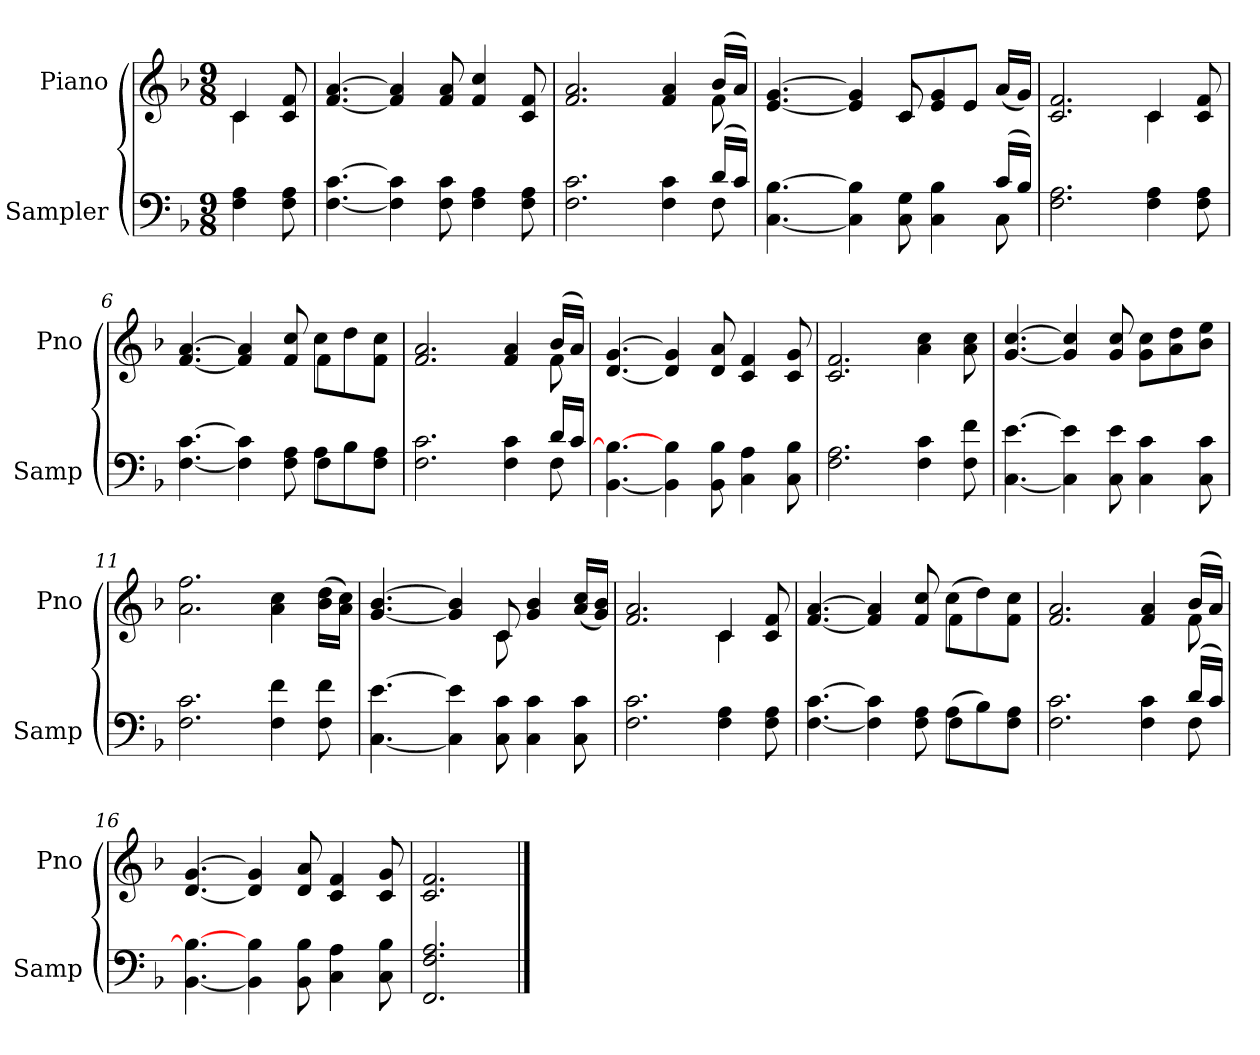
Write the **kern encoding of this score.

**kern	**kern
*part2	*part1
*staff2	*staff1
*I"Sampler	*I"Piano
*I'Samp	*I'Pno
*clefF4	*clefG2
*k[b-]	*k[b-]
*F:	*F:
*M9/8	*M9/8
=1	=1
*	*^
4F 4A	4c/	4c
8F 8A	8c 8f	8ryy
*	*v	*v
=2	=2
[4.F [4.c	[4.f [4.a
4F] 4c]	4f] 4a]
8F 8c	8f 8a
4F 4A	4f 4cc
8F 8A	8c 8f
=3	=3
*^	*^
2.F 2.c	1ryy	2.f 2.a	1ryy
4F 4c	.	4f 4a	.
(16d/LL	8F	(16b-/LL	8f
16c/JJ)	.	16a/JJ)	.
=4	=4	=4	=4
[4.C [4.B-	1ryy	[4.e [4.g	8ryy
*	*	*v	*v
4C] 4B-]	.	4e] 4g]
*	*	*^
8C 8G	.	8c/	8c/L
4C 4B-	.	4e 4g	8ryy
.	.	.	8e/J
(16c/LL	8C	(16a/LL	8ryy
16B-/JJ)	.	16g/JJ)	.
*v	*v	*	*
=5	=5	=5
2.F 2.A	2.c 2.f	2.ryy
4F 4A	4c/	4c
8F 8A	8c 8f	8ryy
=6	=6	=6
*^	*	*
[4.F [4.c	2.ryy	[4.f [4.a	2.ryy
4F] 4c]	.	4f] 4a]	.
8F 8A	.	8f 8cc	.
8A\L	4F	8cc\L	4f
8B-\	.	8dd\	.
8F\ 8A\J	8ryy	8f\ 8cc\J	8ryy
=7	=7	=7	=7
2.F 2.c	1ryy	2.f 2.a	1ryy
4F 4c	.	4f 4a	.
16d/LL	8F	(16b-/LL	8f
16c/JJ	.	16a/JJ)	.
*v	*v	*	*
*	*v	*v
=8	=8
[4.BB- 4.B-_	[4.d [4.g
4BB-] 4B-	4d] 4g]
8BB- 8B-	8d 8a
4C 4A	4c 4f
8C 8B-	8c 8g
=9	=9
2.F 2.A	2.c 2.f
4F 4c	4a 4cc
8F 8f	8a 8cc
=10	=10
[4.C [4.e	[4.g [4.cc
4C] 4e]	4g] 4cc]
8C 8e	8g 8cc
4C 4c	8g\ 8cc\L
.	8a\ 8dd\
8C 8c	8b-\ 8ee\J
=11	=11
2.F 2.c	2.a 2.ff
4F 4f	4a 4cc
8F 8f	(16b-\ 16dd\LL
.	16a\ 16cc\JJ)
=12	=12
*	*^
[4.C [4.e	[4.g [4.b-	8ryy
*	*v	*v
4C] 4e]	4g] 4b-]
*	*^
8C 8c	8c/	8c
4C 4c	4g 4b-	4.ryy
8C 8c	(16a/ 16cc/LL	.
.	16g/ 16b-/JJ)	.
=13	=13	=13
2.F 2.c	2.f 2.a	2.ryy
4F 4A	4c/	4c
8F 8A	8c 8f	8ryy
=14	=14	=14
*^	*	*
[4.F [4.c	2.ryy	[4.f [4.a	2.ryy
4F] 4c]	.	4f] 4a]	.
8F 8A	.	8f 8cc	.
(8A\L	4F	(8cc\L	4f
8B-\)	.	8dd\)	.
8F\ 8A\J	8ryy	8f\ 8cc\J	8ryy
=15	=15	=15	=15
2.F 2.c	1ryy	2.f 2.a	1ryy
4F 4c	.	4f 4a	.
(16d/LL	8F	(16b-/LL	8f
16c/JJ)	.	16a/JJ)	.
*v	*v	*	*
*	*v	*v
=16	=16
[4.BB- 4.B-_	[4.d [4.g
4BB-] 4B-	4d] 4g]
8BB- 8B-	8d 8a
4C 4A	4c 4f
8C 8B-	8c 8g
=17	=17
2.FF 2.F 2.A	2.c 2.f
==	==
*-	*-
